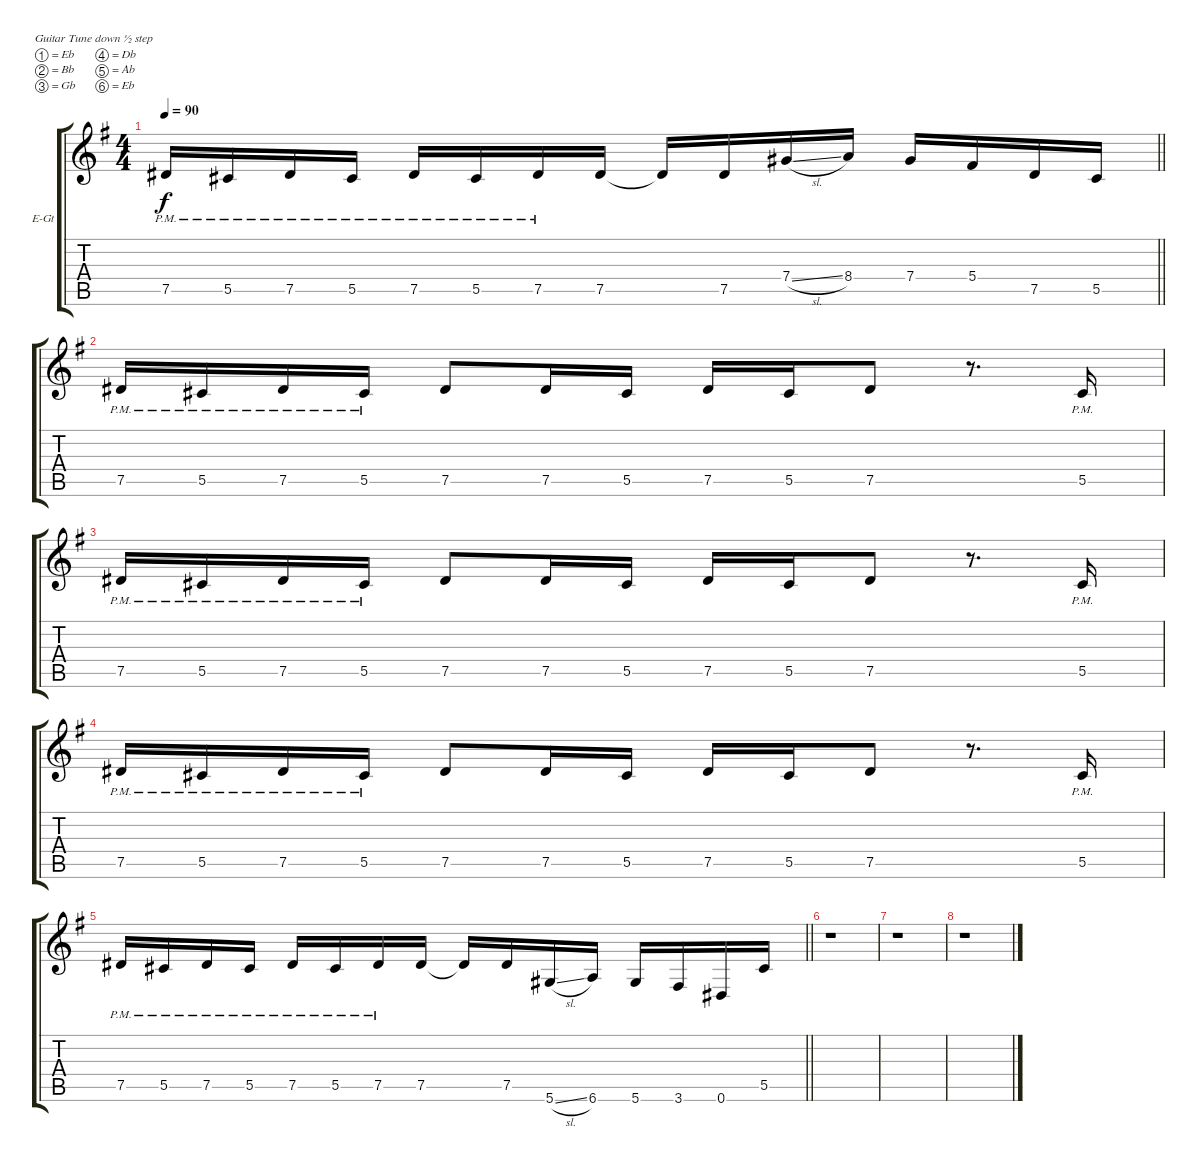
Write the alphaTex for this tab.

\bracketExtendMode groupsimilarinstruments
\firstSystemTrackNameOrientation horizontal
\otherSystemsTrackNameOrientation horizontal
\track ("o1" "E-Gt") {instrument overdrivenguitar}
\staff {score tabs}
\tuning (Eb4 Bb3 Gb3 Db3 Ab2 Eb2)
\ts (4 4)
\tempo 90
\clef g2
\barLineRight lightlight
\ks g
7.5{pm}.16{dy f} 5.5{pm}.16 7.5{pm}.16 5.5{pm}.16 7.5{pm}.16 5.5{pm}.16 7.5{pm}.16 7.5.16 7.5{t}.16 7.5.16 7.4{sl}.16 8.4.16 7.4.16 5.4.16 7.5.16 5.5.16 |
7.5{pm}.16 5.5{pm}.16 7.5{pm}.16 5.5{pm}.16 7.5.8 7.5.16 5.5.16 7.5.16 5.5.16 7.5.8 r.8{d} 5.5{pm}.16 |
7.5{pm}.16 5.5{pm}.16 7.5{pm}.16 5.5{pm}.16 7.5.8 7.5.16 5.5.16 7.5.16 5.5.16 7.5.8 r.8{d} 5.5{pm}.16 |
7.5{pm}.16 5.5{pm}.16 7.5{pm}.16 5.5{pm}.16 7.5.8 7.5.16 5.5.16 7.5.16 5.5.16 7.5.8 r.8{d} 5.5{pm}.16 |
\barLineRight lightlight
7.5{pm}.16 5.5{pm}.16 7.5{pm}.16 5.5{pm}.16 7.5{pm}.16 5.5{pm}.16 7.5{pm}.16 7.5.16 7.5{t}.16 7.5.16 5.6{sl}.16 6.6.16 5.6.16 3.6.16 0.6.16 5.5.16 |
\section ("" " ")
r.1 |
r.1 |
r.1
